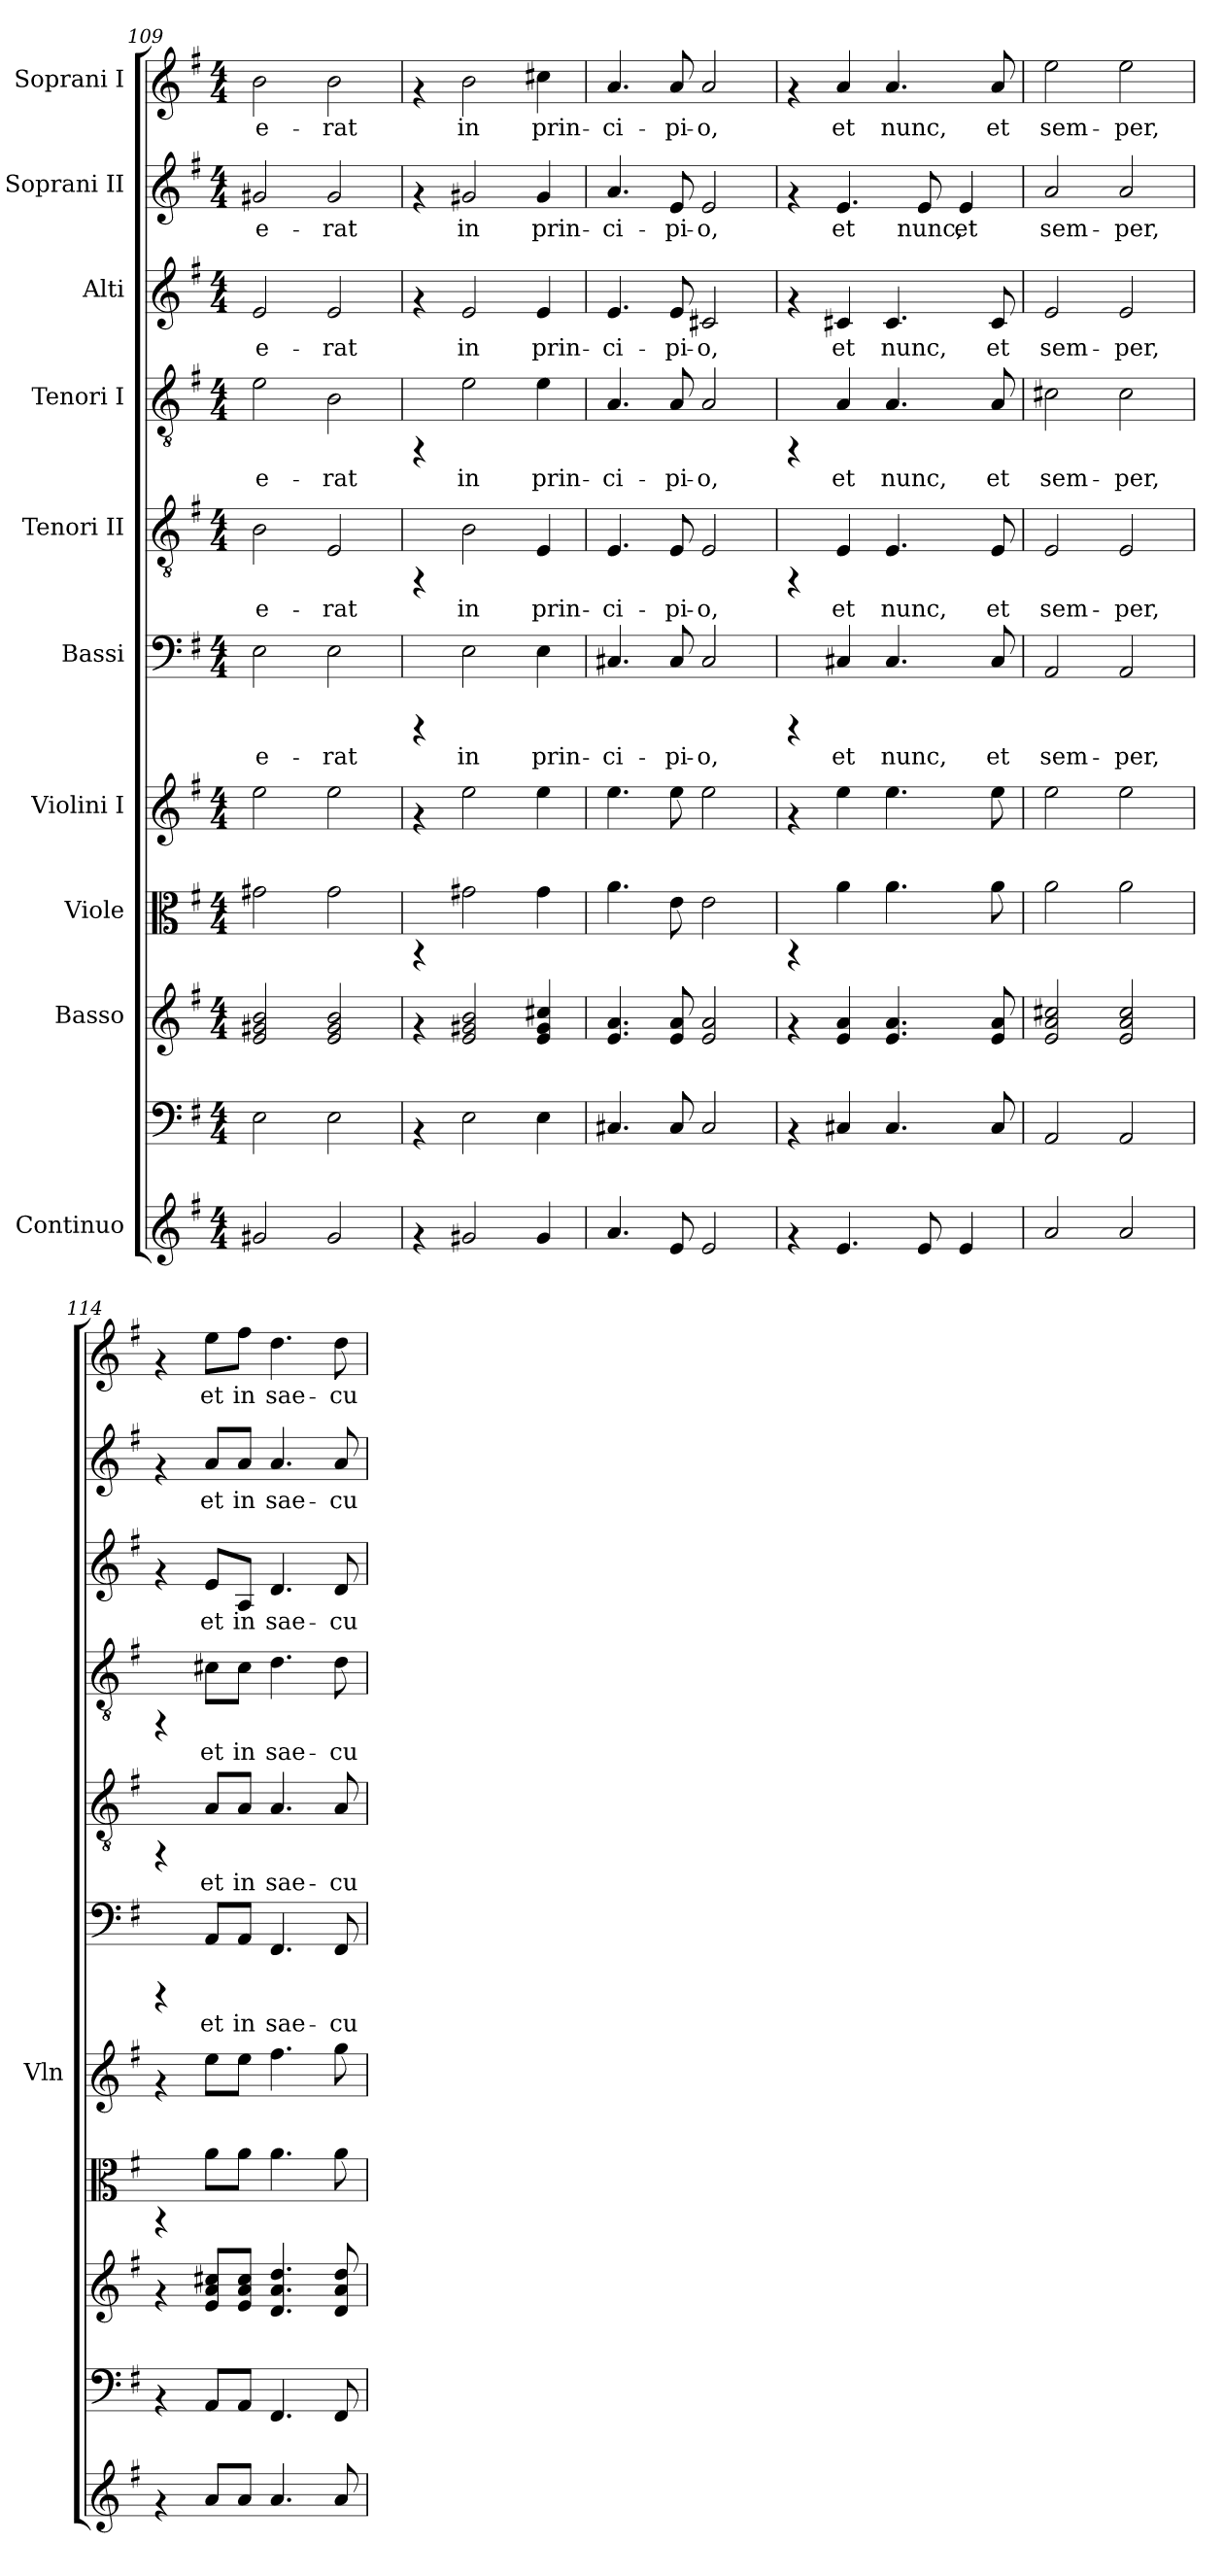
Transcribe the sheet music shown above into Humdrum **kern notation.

**kern	**kern	**kern	**kern	**kern	**kern	**text	**kern	**text	**kern	**text	**kern	**text	**kern	**text	**kern	**text
*part10	*part10	*part9	*part8	*part7	*part6	*part6	*part5	*part5	*part4	*part4	*part3	*part3	*part2	*part2	*part1	*part1
*staff11	*staff10	*staff9	*staff8	*staff7	*staff6	*staff6	*staff5	*staff5	*staff4	*staff4	*staff3	*staff3	*staff2	*staff2	*staff1	*staff1
*I"Continuo	*	*I"Basso	*I"Viole	*I"Violini I	*I"Bassi	*	*I"Tenori II	*	*I"Tenori I	*	*I"Alti	*	*I"Soprani II	*	*I"Soprani I	*
*	*	*	*	*I'Vln	*	*	*	*	*	*	*	*	*	*	*	*
*clefG2	*clefF4	*clefG2	*clefC3	*clefG2	*clefF4	*	*clefGv2	*	*clefGv2	*	*clefG2	*	*clefG2	*	*clefG2	*
*k[f#]	*k[f#]	*k[f#]	*k[f#]	*k[f#]	*k[f#]	*	*k[f#]	*	*k[f#]	*	*k[f#]	*	*k[f#]	*	*k[f#]	*
*G:	*G:	*G:	*G:	*G:	*G:	*	*G:	*	*G:	*	*G:	*	*G:	*	*G:	*
*M4/4	*M4/4	*M4/4	*M4/4	*M4/4	*M4/4	*	*M4/4	*	*M4/4	*	*M4/4	*	*M4/4	*	*M4/4	*
=109	=109	=109	=109	=109	=109	=109	=109	=109	=109	=109	=109	=109	=109	=109	=109	=109
!	!	!	!	!	!	!LO:LY:b	!	!LO:LY:b	!	!LO:LY:b	!	!LO:LY:b	!	!LO:LY:b	!	!LO:LY:b
2g#X/	2E\	2b/ 2g#X/ 2e/	2g#X\	2ee\	2E\	e-	2B\	e-	2e\	e-	2e/	e-	2g#X/	e-	2b\	e-
!	!	!	!	!	!	!LO:LY:b	!	!LO:LY:b	!	!LO:LY:b	!	!LO:LY:b	!	!LO:LY:b	!	!LO:LY:b
2g#/	2E\	2b/ 2g#/ 2e/	2g#\	2ee\	2E\	-rat	2E/	-rat	2B\	-rat	2e/	-rat	2g#/	-rat	2b\	-rat
!!LO:PB:g=z
=110	=110	=110	=110	=110	=110	=110	=110	=110	=110	=110	=110	=110	=110	=110	=110	=110
4rf	4rAA	4rf	4rAA	4rf	4rCCC	.	4rFF	.	4rFF	.	4rf	.	4rf	.	4rf	.
!	!	!	!	!	!	!LO:LY:b	!	!LO:LY:b	!	!LO:LY:b	!	!LO:LY:b	!	!LO:LY:b	!	!LO:LY:b
2g#X/	2E\	2b/ 2g#X/ 2e/	2g#X\	2ee\	2E\	in	2B\	in	2e\	in	2e/	in	2g#X/	in	2b\	in
!	!	!	!	!	!	!LO:LY:b	!	!LO:LY:b	!	!LO:LY:b	!	!LO:LY:b	!	!LO:LY:b	!	!LO:LY:b
4g#/	4E\	4cc#X/ 4g#/ 4e/	4g#\	4ee\	4E\	prin-	4E/	prin-	4e\	prin-	4e/	prin-	4g#/	prin-	4cc#X\	prin-
=111	=111	=111	=111	=111	=111	=111	=111	=111	=111	=111	=111	=111	=111	=111	=111	=111
!	!	!	!	!	!	!LO:LY:b	!	!LO:LY:b	!	!LO:LY:b	!	!LO:LY:b	!	!LO:LY:b	!	!LO:LY:b
4.a/	4.C#X/	4.a/ 4.e/	4.a\	4.ee\	4.C#X/	-ci-	4.E/	-ci-	4.A/	-ci-	4.e/	-ci-	4.a/	-ci-	4.a/	-ci-
!	!	!	!	!	!	!LO:LY:b	!	!LO:LY:b	!	!LO:LY:b	!	!LO:LY:b	!	!LO:LY:b	!	!LO:LY:b
8e/	8C#/	8a/ 8e/	8e\	8ee\	8C#/	-pi-	8E/	-pi-	8A/	-pi-	8e/	-pi-	8e/	-pi-	8a/	-pi-
!	!	!	!	!	!	!LO:LY:b	!	!LO:LY:b	!	!LO:LY:b	!	!LO:LY:b	!	!LO:LY:b	!	!LO:LY:b
2e/	2C#/	2a/ 2e/	2e\	2ee\	2C#/	-o,	2E/	-o,	2A/	-o,	2c#X/	-o,	2e/	-o,	2a/	-o,
=112	=112	=112	=112	=112	=112	=112	=112	=112	=112	=112	=112	=112	=112	=112	=112	=112
4rf	4rAA	4rf	4rAA	4rf	4rCCC	.	4rFF	.	4rFF	.	4rf	.	4rf	.	4rf	.
!	!	!	!	!	!	!LO:LY:b	!	!LO:LY:b	!	!LO:LY:b	!	!LO:LY:b	!	!LO:LY:b	!	!LO:LY:b
4.e/	4C#X/	4a/ 4e/	4a\	4ee\	4C#X/	et	4E/	et	4A/	et	4c#X/	et	4.e/	et	4a/	et
!	!	!	!	!	!	!LO:LY:b	!	!LO:LY:b	!	!LO:LY:b	!	!LO:LY:b	!	!	!	!LO:LY:b
.	4.C#/	4.a/ 4.e/	4.a\	4.ee\	4.C#/	nunc,	4.E/	nunc,	4.A/	nunc,	4.c#/	nunc,	.	.	4.a/	nunc,
!	!	!	!	!	!	!	!	!	!	!	!	!	!	!LO:LY:b	!	!
8e/	.	.	.	.	.	.	.	.	.	.	.	.	8e/	nunc,	.	.
!	!	!	!	!	!	!	!	!	!	!	!	!	!	!LO:LY:b	!	!
4e/	.	.	.	.	.	.	.	.	.	.	.	.	4e/	et	.	.
!	!	!	!	!	!	!LO:LY:b	!	!LO:LY:b	!	!LO:LY:b	!	!LO:LY:b	!	!	!	!LO:LY:b
.	8C#/	8a/ 8e/	8a\	8ee\	8C#/	et	8E/	et	8A/	et	8c#/	et	.	.	8a/	et
=113	=113	=113	=113	=113	=113	=113	=113	=113	=113	=113	=113	=113	=113	=113	=113	=113
!	!	!	!	!	!	!LO:LY:b	!	!LO:LY:b	!	!LO:LY:b	!	!LO:LY:b	!	!LO:LY:b	!	!LO:LY:b
2a/	2AA/	2cc#X/ 2a/ 2e/	2a\	2ee\	2AA/	sem-	2E/	sem-	2c#X\	sem-	2e/	sem-	2a/	sem-	2ee\	sem-
!	!	!	!	!	!	!LO:LY:b	!	!LO:LY:b	!	!LO:LY:b	!	!LO:LY:b	!	!LO:LY:b	!	!LO:LY:b
2a/	2AA/	2cc#/ 2a/ 2e/	2a\	2ee\	2AA/	-per,	2E/	-per,	2c#\	-per,	2e/	-per,	2a/	-per,	2ee\	-per,
=114	=114	=114	=114	=114	=114	=114	=114	=114	=114	=114	=114	=114	=114	=114	=114	=114
4rf	4rAA	4rf	4rAA	4rf	4rCCC	.	4rFF	.	4rFF	.	4rf	.	4rf	.	4rf	.
!	!	!	!	!	!	!LO:LY:b	!	!LO:LY:b	!	!LO:LY:b	!	!LO:LY:b	!	!LO:LY:b	!	!LO:LY:b
8a/L	8AA/L	8cc#X/ 8a/ 8e/L	8a\L	8ee\L	8AA/L	et	8A/L	et	8c#X\L	et	8e/L	et	8a/L	et	8ee\L	et
!	!	!	!	!	!	!LO:LY:b	!	!LO:LY:b	!	!LO:LY:b	!	!LO:LY:b	!	!LO:LY:b	!	!LO:LY:b
8a/J	8AA/J	8cc#/ 8a/ 8e/J	8a\J	8ee\J	8AA/J	in	8A/J	in	8c#\J	in	8A/J	in	8a/J	in	8ff#\J	in
!	!	!	!	!	!	!LO:LY:b	!	!LO:LY:b	!	!LO:LY:b	!	!LO:LY:b	!	!LO:LY:b	!	!LO:LY:b
4.a/	4.FF#/	4.dd/ 4.a/ 4.d/	4.a\	4.ff#\	4.FF#/	sae-	4.A/	sae-	4.d\	sae-	4.d/	sae-	4.a/	sae-	4.dd\	sae-
!	!	!	!	!	!	!LO:LY:b	!	!LO:LY:b	!	!LO:LY:b	!	!LO:LY:b	!	!LO:LY:b	!	!LO:LY:b
8a/	8FF#/	8dd/ 8a/ 8d/	8a\	8gg\	8FF#/	-cu-	8A/	-cu-	8d\	-cu-	8d/	-cu-	8a/	-cu-	8dd\	-cu-
=	=	=	=	=	=	=	=	=	=	=	=	=	=	=	=	=
*-	*-	*-	*-	*-	*-	*-	*-	*-	*-	*-	*-	*-	*-	*-	*-	*-
